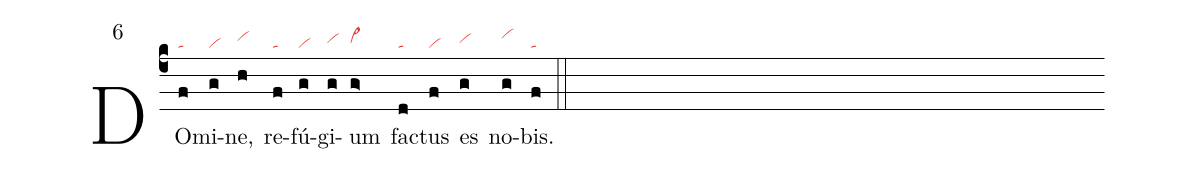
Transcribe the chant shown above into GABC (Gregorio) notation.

mode: 6;
nabc-lines: 1;
%%
(c4)
DO(f|ta)mi(g|vi)ne,(h|vihi) re(f|ta)fú(g|vi)gi(g|vihh)um(g>|vi>hh) fa(d|ta)ctus(f|vi) es(g|vihh) no(g|vihj)bis.(f|ta) (::)
